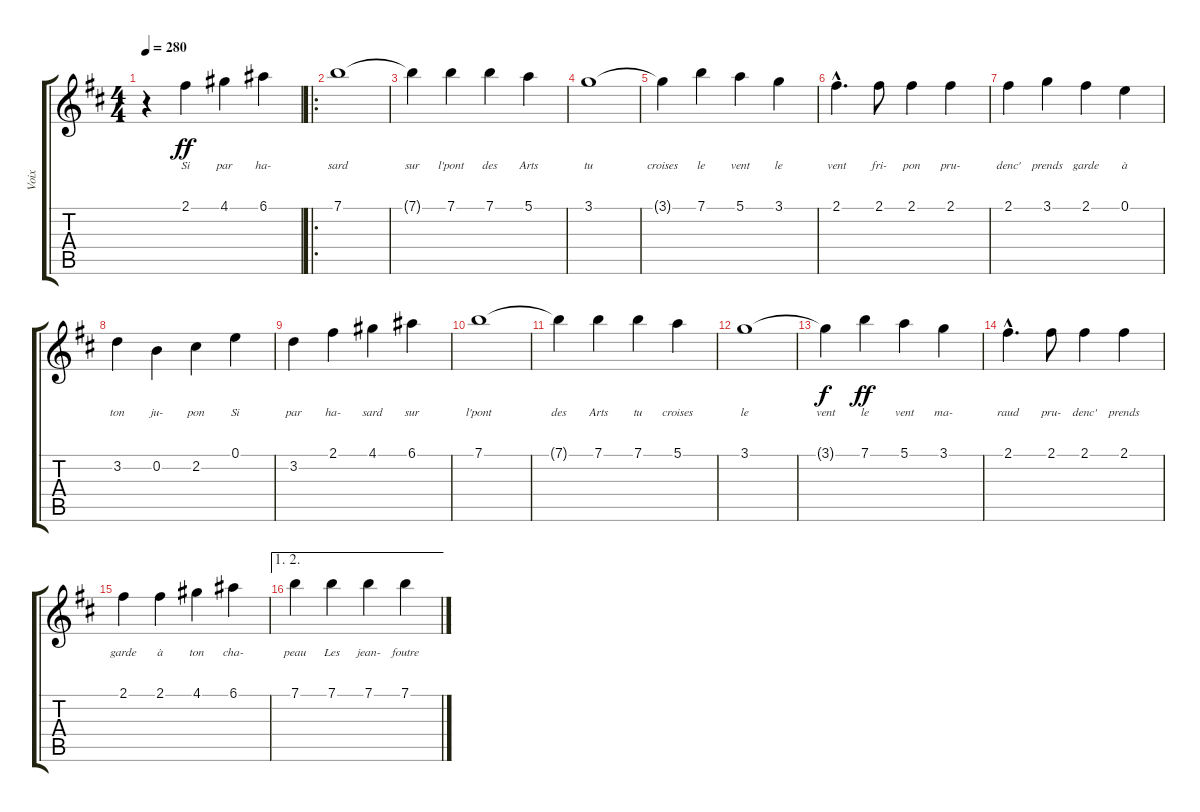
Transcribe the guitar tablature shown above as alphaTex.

\track ("Voix" "Voix") {instrument acousticguitarsteel}
\staff {score tabs}
\tuning (E4 B3 G3 D3 A2 E2) {hide}
\ts (4 4)
\tempo 280
\clef g2
\ks bminor
r.4{dy ff instrument acousticguitarsteel} 2.1.4{lyrics (0 "Si") lyrics (1 "") lyrics (2 "") lyrics (3 "") lyrics (4 "")} 4.1.4{lyrics (0 "par") lyrics (1 "") lyrics (2 "") lyrics (3 "") lyrics (4 "")} 6.1.4{lyrics (0 "ha-") lyrics (1 "") lyrics (2 "") lyrics (3 "") lyrics (4 "")} |
\ro
7.1.1{lyrics (0 "sard") lyrics (1 "") lyrics (2 "") lyrics (3 "") lyrics (4 "")} |
7.1{t}.4{lyrics (0 "sur") lyrics (1 "") lyrics (2 "") lyrics (3 "") lyrics (4 "")} 7.1.4{lyrics (0 "l'pont") lyrics (1 "") lyrics (2 "") lyrics (3 "") lyrics (4 "")} 7.1.4{lyrics (0 "des") lyrics (1 "") lyrics (2 "") lyrics (3 "") lyrics (4 "")} 5.1.4{lyrics (0 "Arts") lyrics (1 "") lyrics (2 "") lyrics (3 "") lyrics (4 "")} |
3.1.1{lyrics (0 "tu") lyrics (1 "") lyrics (2 "") lyrics (3 "") lyrics (4 "")} |
3.1{t}.4{lyrics (0 "croises") lyrics (1 "") lyrics (2 "") lyrics (3 "") lyrics (4 "")} 7.1.4{lyrics (0 "le") lyrics (1 "") lyrics (2 "") lyrics (3 "") lyrics (4 "")} 5.1.4{lyrics (0 "vent") lyrics (1 "") lyrics (2 "") lyrics (3 "") lyrics (4 "")} 3.1.4{lyrics (0 "le") lyrics (1 "") lyrics (2 "") lyrics (3 "") lyrics (4 "")} |
2.1{hac}.4{d lyrics (0 "vent") lyrics (1 "") lyrics (2 "") lyrics (3 "") lyrics (4 "")} 2.1.8{lyrics (0 "fri-") lyrics (1 "") lyrics (2 "") lyrics (3 "") lyrics (4 "")} 2.1.4{lyrics (0 "pon") lyrics (1 "") lyrics (2 "") lyrics (3 "") lyrics (4 "")} 2.1.4{lyrics (0 "pru-") lyrics (1 "") lyrics (2 "") lyrics (3 "") lyrics (4 "")} |
2.1.4{lyrics (0 "denc'") lyrics (1 "") lyrics (2 "") lyrics (3 "") lyrics (4 "")} 3.1.4{lyrics (0 "prends") lyrics (1 "") lyrics (2 "") lyrics (3 "") lyrics (4 "")} 2.1.4{lyrics (0 "garde") lyrics (1 "") lyrics (2 "") lyrics (3 "") lyrics (4 "")} 0.1.4{lyrics (0 "à") lyrics (1 "") lyrics (2 "") lyrics (3 "") lyrics (4 "")} |
3.2.4{lyrics (0 "ton") lyrics (1 "") lyrics (2 "") lyrics (3 "") lyrics (4 "")} 0.2.4{lyrics (0 "ju-") lyrics (1 "") lyrics (2 "") lyrics (3 "") lyrics (4 "")} 2.2.4{lyrics (0 "pon") lyrics (1 "") lyrics (2 "") lyrics (3 "") lyrics (4 "")} 0.1.4{lyrics (0 "Si") lyrics (1 "") lyrics (2 "") lyrics (3 "") lyrics (4 "")} |
3.2.4{lyrics (0 "par") lyrics (1 "") lyrics (2 "") lyrics (3 "") lyrics (4 "")} 2.1.4{lyrics (0 "ha-") lyrics (1 "") lyrics (2 "") lyrics (3 "") lyrics (4 "")} 4.1.4{lyrics (0 "sard") lyrics (1 "") lyrics (2 "") lyrics (3 "") lyrics (4 "")} 6.1.4{lyrics (0 "sur") lyrics (1 "") lyrics (2 "") lyrics (3 "") lyrics (4 "")} |
7.1.1{lyrics (0 "l'pont") lyrics (1 "") lyrics (2 "") lyrics (3 "") lyrics (4 "")} |
7.1{t}.4{lyrics (0 "des") lyrics (1 "") lyrics (2 "") lyrics (3 "") lyrics (4 "")} 7.1.4{lyrics (0 "Arts") lyrics (1 "") lyrics (2 "") lyrics (3 "") lyrics (4 "")} 7.1.4{lyrics (0 "tu") lyrics (1 "") lyrics (2 "") lyrics (3 "") lyrics (4 "")} 5.1.4{lyrics (0 "croises") lyrics (1 "") lyrics (2 "") lyrics (3 "") lyrics (4 "")} |
3.1.1{lyrics (0 "le") lyrics (1 "") lyrics (2 "") lyrics (3 "") lyrics (4 "")} |
3.1{t}.4{lyrics (0 "vent") lyrics (1 "") lyrics (2 "") lyrics (3 "") lyrics (4 "") dy f} 7.1.4{lyrics (0 "le") lyrics (1 "") lyrics (2 "") lyrics (3 "") lyrics (4 "") dy ff} 5.1.4{lyrics (0 "vent") lyrics (1 "") lyrics (2 "") lyrics (3 "") lyrics (4 "")} 3.1.4{lyrics (0 "ma-") lyrics (1 "") lyrics (2 "") lyrics (3 "") lyrics (4 "")} |
2.1{hac}.4{d lyrics (0 "raud") lyrics (1 "") lyrics (2 "") lyrics (3 "") lyrics (4 "")} 2.1.8{lyrics (0 "pru-") lyrics (1 "") lyrics (2 "") lyrics (3 "") lyrics (4 "")} 2.1.4{lyrics (0 "denc'") lyrics (1 "") lyrics (2 "") lyrics (3 "") lyrics (4 "")} 2.1.4{lyrics (0 "prends") lyrics (1 "") lyrics (2 "") lyrics (3 "") lyrics (4 "")} |
2.1.4{lyrics (0 "garde") lyrics (1 "") lyrics (2 "") lyrics (3 "") lyrics (4 "")} 2.1.4{lyrics (0 "à") lyrics (1 "") lyrics (2 "") lyrics (3 "") lyrics (4 "")} 4.1.4{lyrics (0 "ton") lyrics (1 "") lyrics (2 "") lyrics (3 "") lyrics (4 "")} 6.1.4{lyrics (0 "cha-") lyrics (1 "") lyrics (2 "") lyrics (3 "") lyrics (4 "")} |
\ae (1 2)
7.1.4{lyrics (0 "peau") lyrics (1 "") lyrics (2 "") lyrics (3 "") lyrics (4 "")} 7.1.4{lyrics (0 "Les") lyrics (1 "") lyrics (2 "") lyrics (3 "") lyrics (4 "")} 7.1.4{lyrics (0 "jean-") lyrics (1 "") lyrics (2 "") lyrics (3 "") lyrics (4 "")} 7.1.4{lyrics (0 "foutre") lyrics (1 "") lyrics (2 "") lyrics (3 "") lyrics (4 "")}
